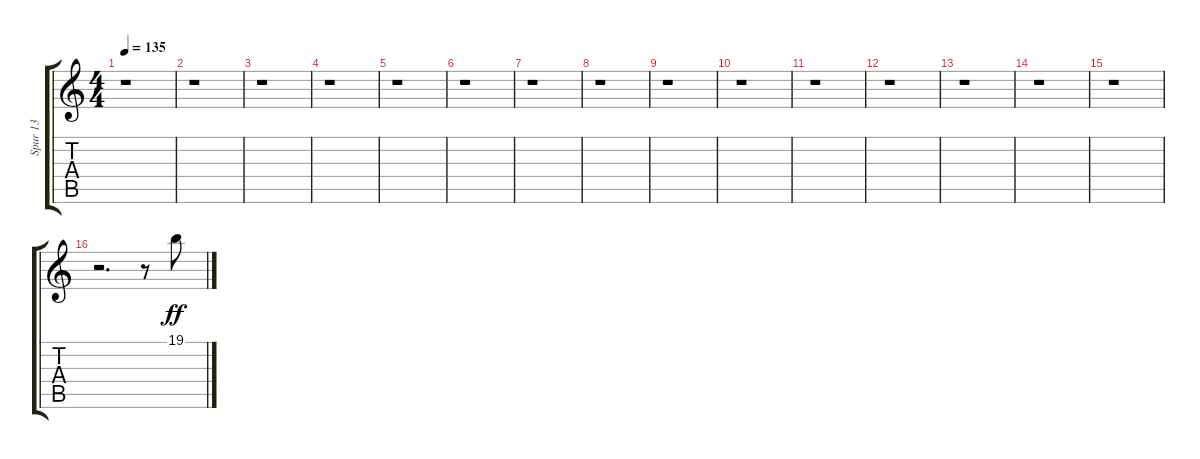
\track ("Spur 13" "Spur 13") {instrument drawbarorgan}
\staff {score tabs}
\tuning (E4 B3 G3 D3 A2 E2) {hide}
\ts (4 4)
\tempo 135
\clef g2
\ks c
r.1{dy ff instrument drawbarorgan} |
r.1 |
r.1 |
r.1 |
r.1 |
r.1 |
r.1 |
r.1 |
r.1 |
r.1 |
r.1 |
r.1 |
r.1 |
r.1 |
r.1 |
r.2{d} r.8 19.1.8
